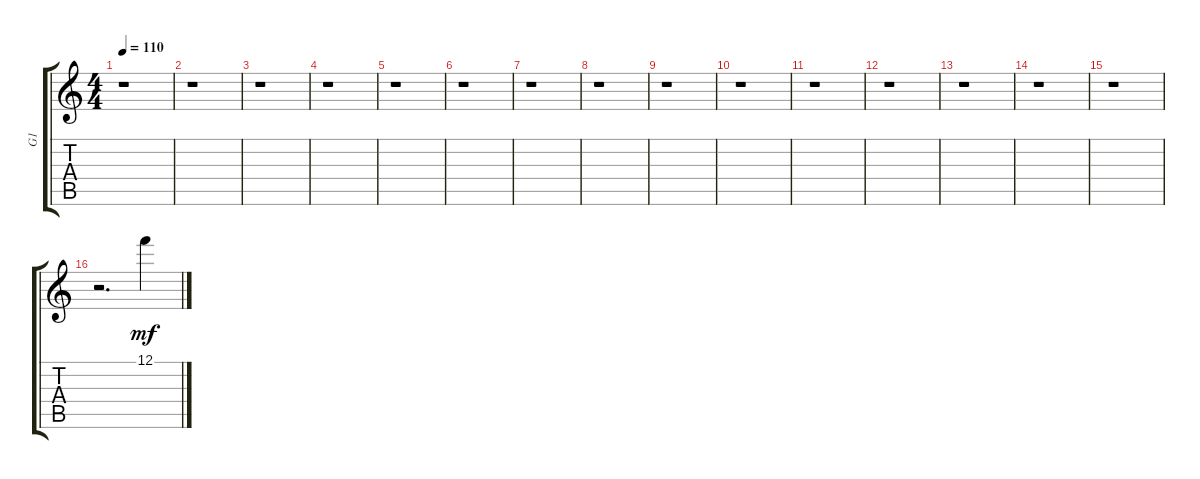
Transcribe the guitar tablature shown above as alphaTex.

\track ("G1" "G1") {instrument overdrivenguitar}
\staff {score tabs}
\tuning (F4 C4 Ab3 Eb3 Bb2 F2) {hide}
\ts (4 4)
\section ("" "")
\tempo 110
\clef g2
\ks c
r.1{dy f} |
r.1 |
r.1 |
r.1 |
r.1 |
r.1 |
r.1 |
r.1 |
\section ("" "")
r.1 |
r.1 |
r.1 |
r.1 |
r.1 |
r.1 |
r.1 |
r.2{d} 12.1{ss}.4{dy mf}
